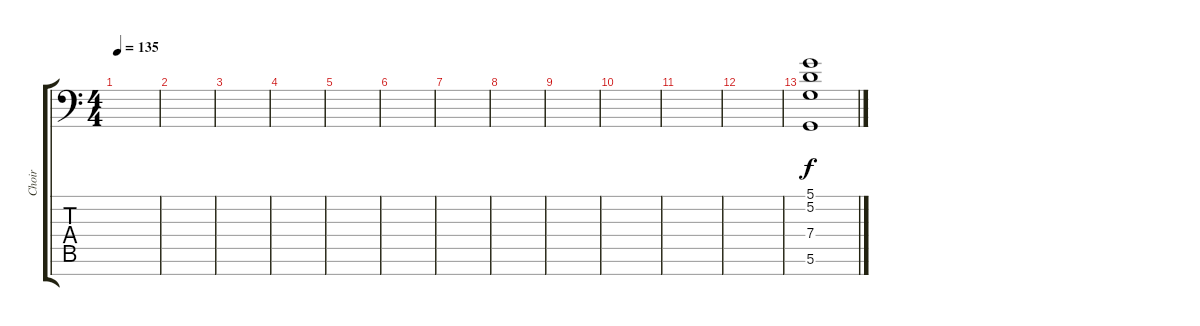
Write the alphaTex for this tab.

\track ("Choir" "Choir") {instrument choiraahs}
\staff {score tabs}
\tuning (D4 A3 F3 C3 G2 D2 A1) {hide}
\ts (4 4)
\tempo 135
\clef f4
\ks c
|
|
|
|
|
|
|
|
|
|
|
|
(5.1 5.2 7.4 5.6).1
